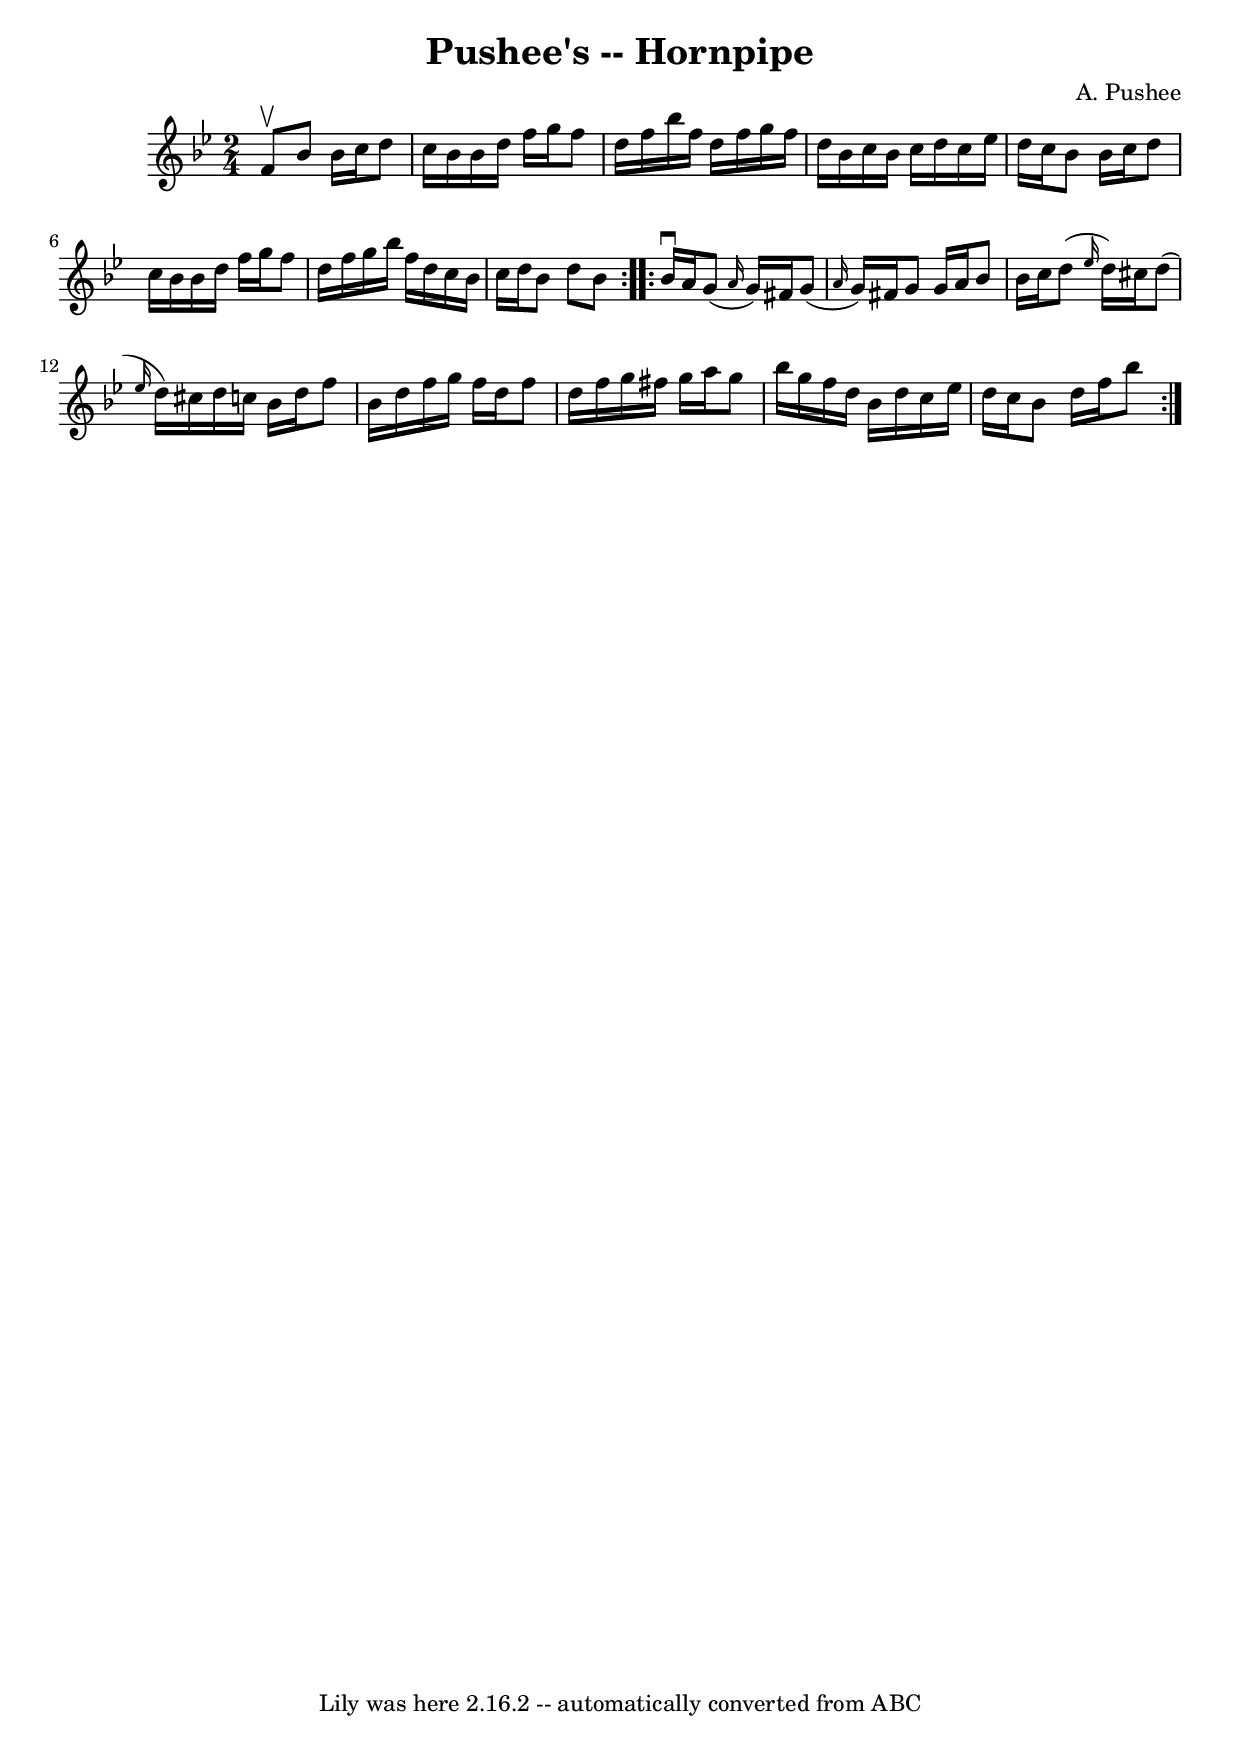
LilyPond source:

\version "2.7.40"
\include "Mammoth.ily"
\header {
	%% book = "Cole's 1000 Fiddle Tunes"
	composer = "A. Pushee"
	crossRefNumber = "1"
	footnotes = ""
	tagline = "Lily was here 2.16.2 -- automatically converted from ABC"
	title = "Pushee's -- Hornpipe"
}
voicedefault =  {


\repeat volta 2 {
\time 2/4 
\key bes \major f'8^\upbow |
 bes'8 bes'16 c''16    
d''8 c''16 bes'16  |
 bes'16 d''16 f''16 g''16 f''8   
 d''16 f''16  |
 bes''16 f''16 d''16 f''16 g''16    
f''16 d''16 bes'16  |
 c''16 bes'16 c''16 d''16 c''16 
 ees''16 d''16 c''16  |
 bes'8 bes'16 c''16 d''8    
c''16 bes'16  |
 bes'16 d''16 f''16 g''16 f''8 d''16  
 f''16  |
 g''16 bes''16 f''16 d''16 c''16 bes'16    
c''16 d''16  |
 bes'8 d''8 bes'8  }     \repeat volta 2 {   
bes'16^\downbow a'16  |
 g'8 (\grace { a'16  } g'16)   
fis'16 g'8 (\grace { a'16  } g'16) fis'16  |
 g'8 g'16 
 a'16 bes'8 bes'16 c''16  |
 d''8 (\grace { ees''16  }   
d''16) cis''16 d''8 (\grace { ees''16  } d''16) cis''!16  
|
 d''16 c''!16 bes'16 d''16 f''8 bes'16 d''16  
|
 f''16 g''16 f''16 d''16 f''8 d''16 f''16  
|
 g''16 fis''16 g''16 a''16 g''8 bes''16 g''16  
|
 f''16 d''16 bes'16 d''16 c''16 ees''16 d''16    
c''16  |
 bes'8 d''16 f''16 bes''8  }   
}

\score{
    <<

	\context Staff="default"
	{
	    \voicedefault 
	}

    >>
	\layout {
	}
	\midi {}
}
